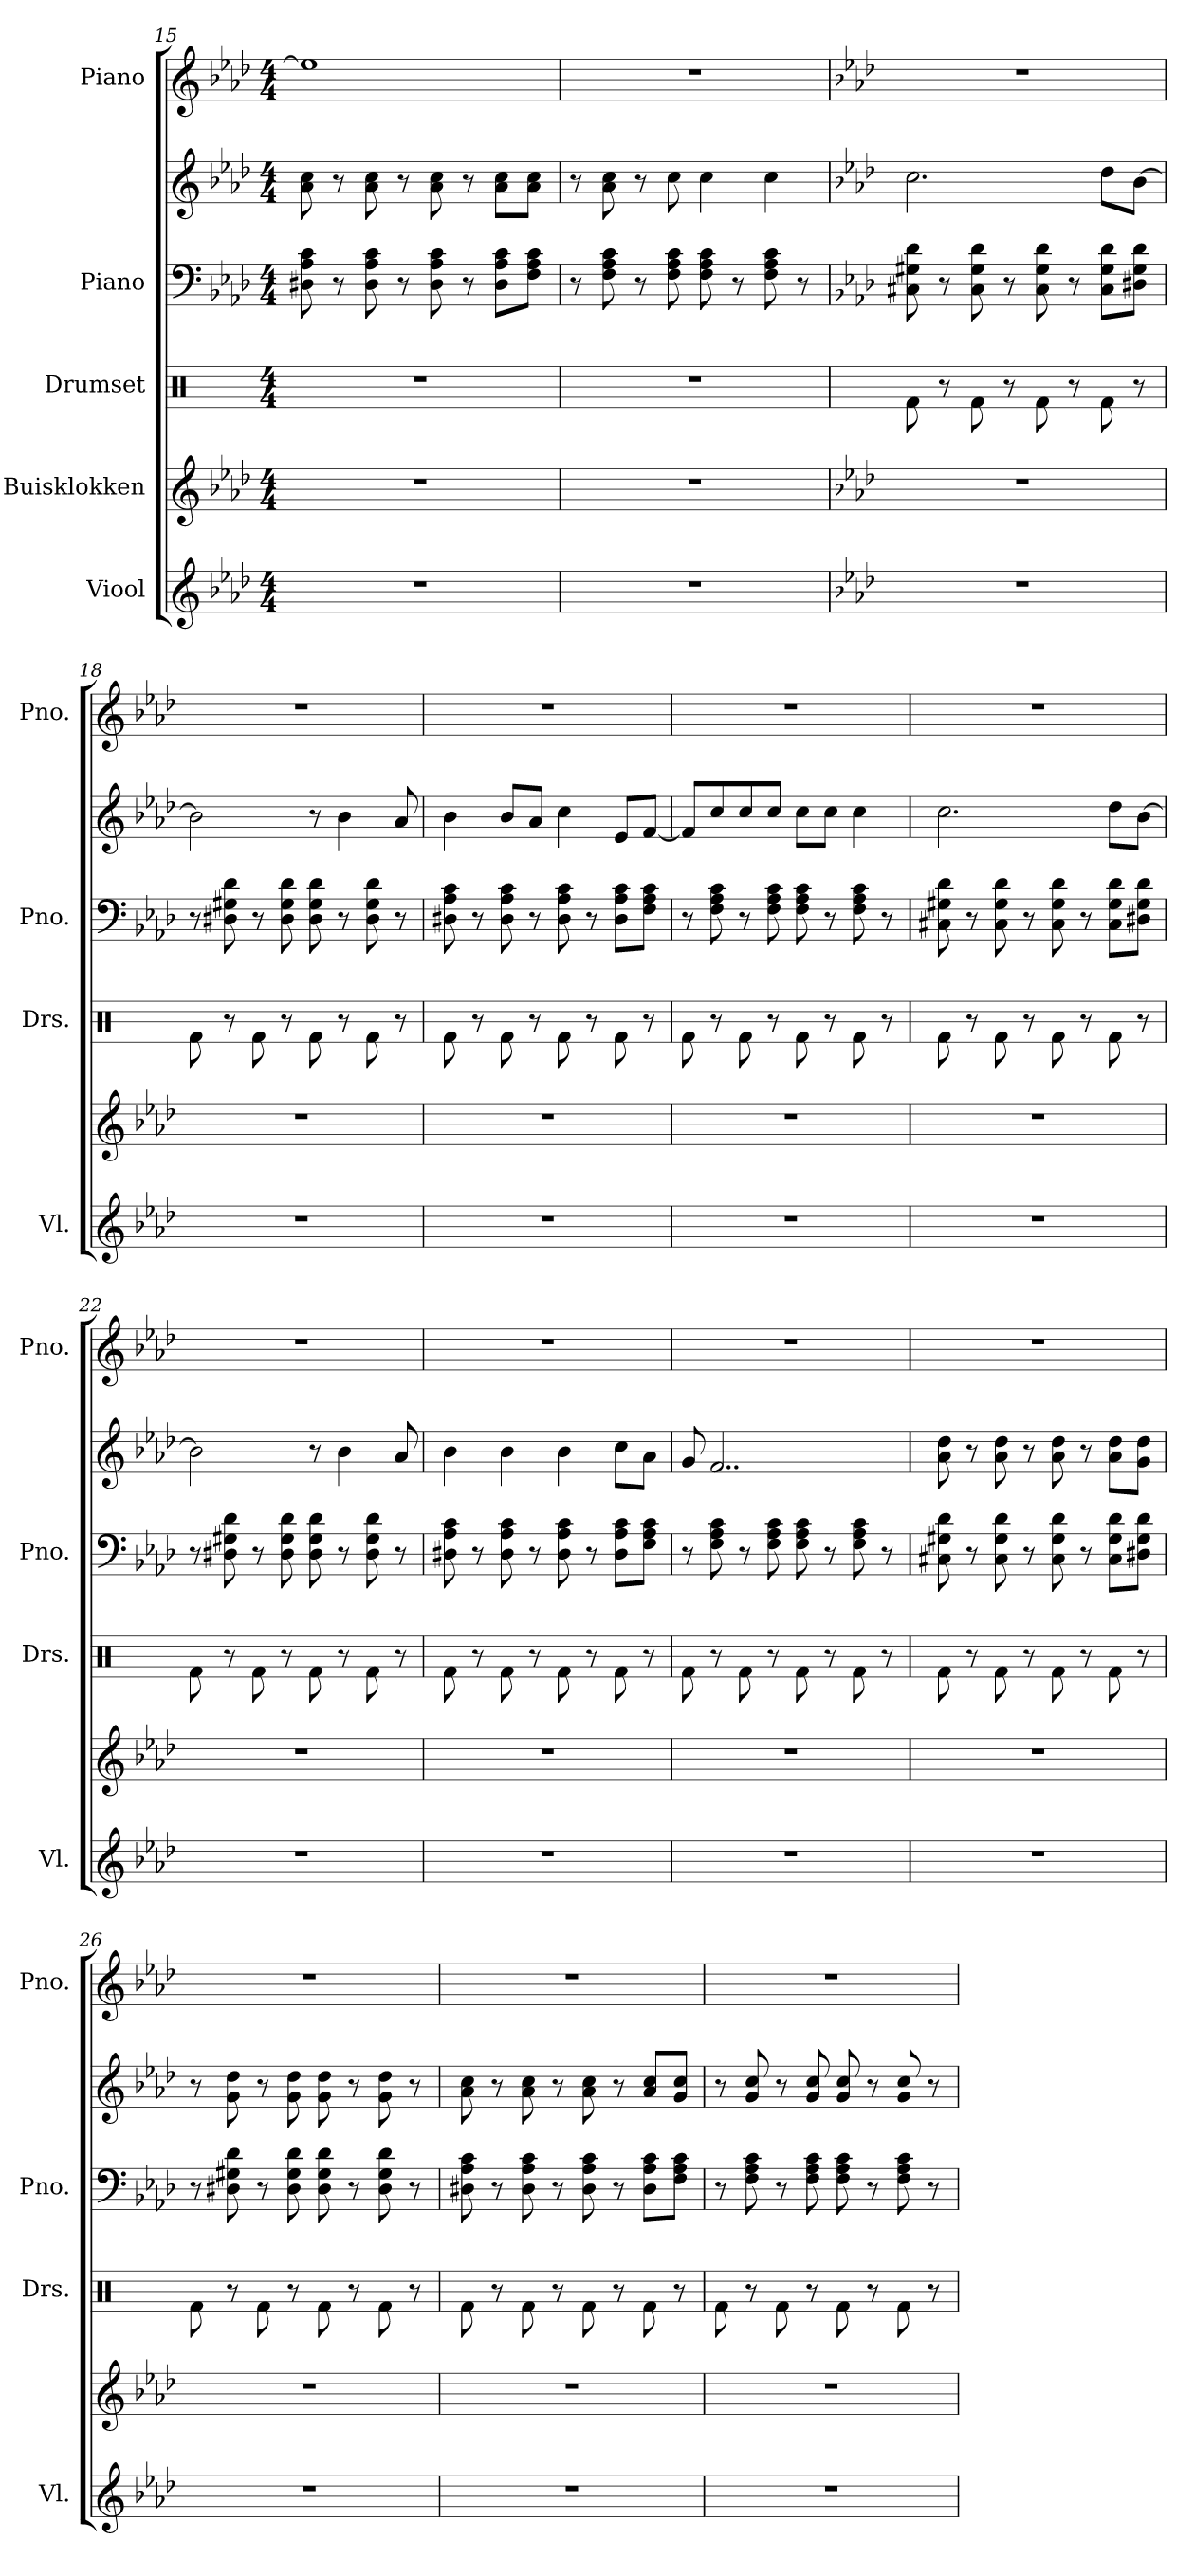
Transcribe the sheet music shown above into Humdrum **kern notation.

**kern	**kern	**kern	**kern	**kern	**kern
*part5	*part4	*part3	*part2	*part2	*part1
*staff6	*staff5	*staff4	*staff3	*staff2	*staff1
*I"Viool	*I"Buisklokken	*I"Drumset	*I"Piano	*	*I"Piano
*I'Vl.	*	*I'Drs.	*I'Pno.	*	*I'Pno.
*clefG2	*clefG2	*clefX	*clefF4	*clefG2	*clefG2
*k[b-e-a-d-]	*k[b-e-a-d-]	*k[]	*k[b-e-a-d-]	*k[b-e-a-d-]	*k[b-e-a-d-]
*M4/4	*M4/4	*M4/4	*M4/4	*M4/4	*M4/4
=15	=15	=15	=15	=15	=15
1r	1r	1r	8D#X\ 8A-\ 8c\	8a-\ 8cc\	1ee-]
.	.	.	8r	8r	.
.	.	.	8D#\ 8A-\ 8c\	8a-\ 8cc\	.
.	.	.	8r	8r	.
.	.	.	8D#\ 8A-\ 8c\	8a-\ 8cc\	.
.	.	.	8r	8r	.
.	.	.	8D#\ 8A-\ 8c\L	8a-\ 8cc\L	.
.	.	.	8F\ 8A-\ 8c\J	8a-\ 8cc\J	.
=16	=16	=16	=16	=16	=16
1r	1r	1r	8r	8r	1r
.	.	.	8F\ 8A-\ 8c\	8a-\ 8cc\	.
.	.	.	8r	8r	.
.	.	.	8F\ 8A-\ 8c\	8cc\	.
.	.	.	8F\ 8A-\ 8c\	4cc\	.
.	.	.	8r	.	.
.	.	.	8F\ 8A-\ 8c\	4cc\	.
.	.	.	8r	.	.
!!LO:LB:g=z
=17	=17	=17	=17	=17	=17
*k[b-e-a-d-]	*k[b-e-a-d-]	*	*k[b-e-a-d-]	*k[b-e-a-d-]	*k[b-e-a-d-]
1r	1r	8Rf\	8C#X\ 8G#X\ 8d-\	2.cc\	1r
.	.	8r	8r	.	.
.	.	8Rf\	8C#\ 8G#\ 8d-\	.	.
.	.	8r	8r	.	.
.	.	8Rf\	8C#\ 8G#\ 8d-\	.	.
.	.	8r	8r	.	.
.	.	8Rf\	8C#\ 8G#\ 8d-\L	8dd-\L	.
.	.	8r	8D#X\ 8G#\ 8d-\J	[8b-\J	.
=18	=18	=18	=18	=18	=18
1r	1r	8Rf\	8r	2b-\]	1r
.	.	8r	8D#X\ 8G#X\ 8d-\	.	.
.	.	8Rf\	8r	.	.
.	.	8r	8D#\ 8G#\ 8d-\	.	.
.	.	8Rf\	8D#\ 8G#\ 8d-\	8r	.
.	.	8r	8r	4b-\	.
.	.	8Rf\	8D#\ 8G#\ 8d-\	.	.
.	.	8r	8r	8a-/	.
=19	=19	=19	=19	=19	=19
1r	1r	8Rf\	8D#X\ 8A-\ 8c\	4b-\	1r
.	.	8r	8r	.	.
.	.	8Rf\	8D#\ 8A-\ 8c\	8b-/L	.
.	.	8r	8r	8a-/J	.
.	.	8Rf\	8D#\ 8A-\ 8c\	4cc\	.
.	.	8r	8r	.	.
.	.	8Rf\	8D#\ 8A-\ 8c\L	8e-/L	.
.	.	8r	8F\ 8A-\ 8c\J	[8f/J	.
=20	=20	=20	=20	=20	=20
1r	1r	8Rf\	8r	8f/L]	1r
.	.	8r	8F\ 8A-\ 8c\	8cc/	.
.	.	8Rf\	8r	8cc/	.
.	.	8r	8F\ 8A-\ 8c\	8cc/J	.
.	.	8Rf\	8F\ 8A-\ 8c\	8cc\L	.
.	.	8r	8r	8cc\J	.
.	.	8Rf\	8F\ 8A-\ 8c\	4cc\	.
.	.	8r	8r	.	.
!!LO:PB:g=z
=21	=21	=21	=21	=21	=21
1r	1r	8Rf\	8C#X\ 8G#X\ 8d-\	2.cc\	1r
.	.	8r	8r	.	.
.	.	8Rf\	8C#\ 8G#\ 8d-\	.	.
.	.	8r	8r	.	.
.	.	8Rf\	8C#\ 8G#\ 8d-\	.	.
.	.	8r	8r	.	.
.	.	8Rf\	8C#\ 8G#\ 8d-\L	8dd-\L	.
.	.	8r	8D#X\ 8G#\ 8d-\J	[8b-\J	.
=22	=22	=22	=22	=22	=22
1r	1r	8Rf\	8r	2b-\]	1r
.	.	8r	8D#X\ 8G#X\ 8d-\	.	.
.	.	8Rf\	8r	.	.
.	.	8r	8D#\ 8G#\ 8d-\	.	.
.	.	8Rf\	8D#\ 8G#\ 8d-\	8r	.
.	.	8r	8r	4b-\	.
.	.	8Rf\	8D#\ 8G#\ 8d-\	.	.
.	.	8r	8r	8a-/	.
=23	=23	=23	=23	=23	=23
1r	1r	8Rf\	8D#X\ 8A-\ 8c\	4b-\	1r
.	.	8r	8r	.	.
.	.	8Rf\	8D#\ 8A-\ 8c\	4b-\	.
.	.	8r	8r	.	.
.	.	8Rf\	8D#\ 8A-\ 8c\	4b-\	.
.	.	8r	8r	.	.
.	.	8Rf\	8D#\ 8A-\ 8c\L	8cc\L	.
.	.	8r	8F\ 8A-\ 8c\J	8a-\J	.
=24	=24	=24	=24	=24	=24
1r	1r	8Rf\	8r	8g/	1r
.	.	8r	8F\ 8A-\ 8c\	2..f/	.
.	.	8Rf\	8r	.	.
.	.	8r	8F\ 8A-\ 8c\	.	.
.	.	8Rf\	8F\ 8A-\ 8c\	.	.
.	.	8r	8r	.	.
.	.	8Rf\	8F\ 8A-\ 8c\	.	.
.	.	8r	8r	.	.
!!LO:LB:g=z
=25	=25	=25	=25	=25	=25
1r	1r	8Rf\	8C#X\ 8G#X\ 8d-\	8a-\ 8dd-\	1r
.	.	8r	8r	8r	.
.	.	8Rf\	8C#\ 8G#\ 8d-\	8a-\ 8dd-\	.
.	.	8r	8r	8r	.
.	.	8Rf\	8C#\ 8G#\ 8d-\	8a-\ 8dd-\	.
.	.	8r	8r	8r	.
.	.	8Rf\	8C#\ 8G#\ 8d-\L	8a-\ 8dd-\L	.
.	.	8r	8D#X\ 8G#\ 8d-\J	8g\ 8dd-\J	.
=26	=26	=26	=26	=26	=26
1r	1r	8Rf\	8r	8r	1r
.	.	8r	8D#X\ 8G#X\ 8d-\	8g\ 8dd-\	.
.	.	8Rf\	8r	8r	.
.	.	8r	8D#\ 8G#\ 8d-\	8g\ 8dd-\	.
.	.	8Rf\	8D#\ 8G#\ 8d-\	8g\ 8dd-\	.
.	.	8r	8r	8r	.
.	.	8Rf\	8D#\ 8G#\ 8d-\	8g\ 8dd-\	.
.	.	8r	8r	8r	.
=27	=27	=27	=27	=27	=27
1r	1r	8Rf\	8D#X\ 8A-\ 8c\	8a-\ 8cc\	1r
.	.	8r	8r	8r	.
.	.	8Rf\	8D#\ 8A-\ 8c\	8a-\ 8cc\	.
.	.	8r	8r	8r	.
.	.	8Rf\	8D#\ 8A-\ 8c\	8a-\ 8cc\	.
.	.	8r	8r	8r	.
.	.	8Rf\	8D#\ 8A-\ 8c\L	8a-/ 8cc/L	.
.	.	8r	8F\ 8A-\ 8c\J	8g/ 8cc/J	.
!!LO:PB:g=z
=28	=28	=28	=28	=28	=28
1r	1r	8Rf\	8r	8r	1r
.	.	8r	8F\ 8A-\ 8c\	8g/ 8cc/	.
.	.	8Rf\	8r	8r	.
.	.	8r	8F\ 8A-\ 8c\	8g/ 8cc/	.
.	.	8Rf\	8F\ 8A-\ 8c\	8g/ 8cc/	.
.	.	8r	8r	8r	.
.	.	8Rf\	8F\ 8A-\ 8c\	8g/ 8cc/	.
.	.	8r	8r	8r	.
=	=	=	=	=	=
*-	*-	*-	*-	*-	*-
